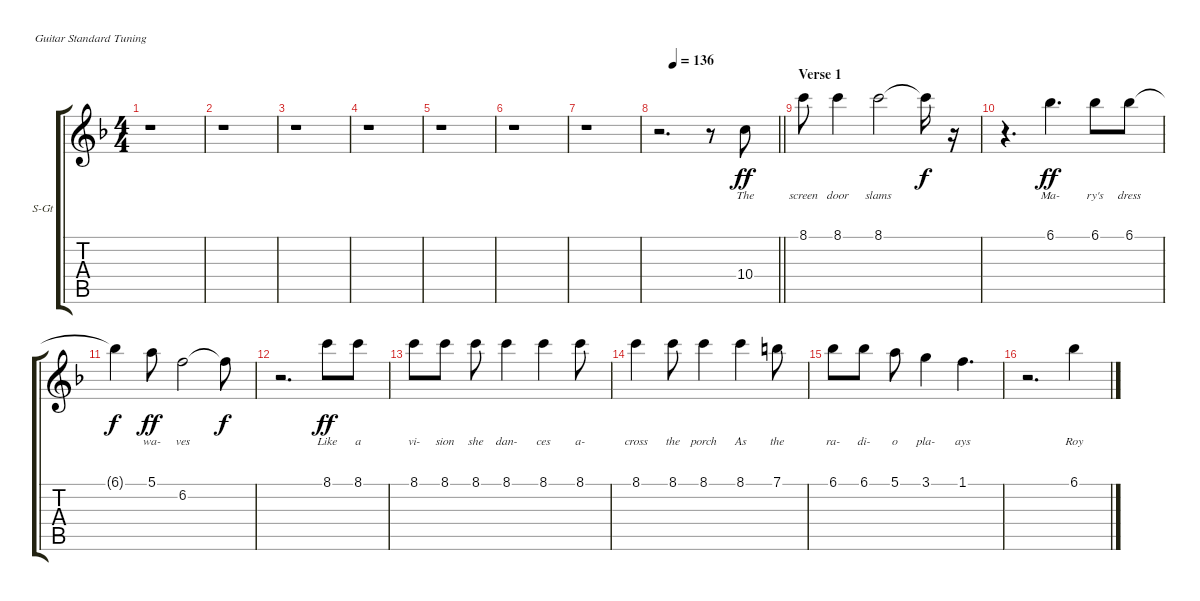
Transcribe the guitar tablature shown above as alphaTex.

\bracketExtendMode groupsimilarinstruments
\firstSystemTrackNameOrientation horizontal
\otherSystemsTrackNameOrientation horizontal
\track ("Vocals" "S-Gt") {instrument bassoon}
\staff {score tabs}
\tuning (E4 B3 G3 D3 A2 E2)
\displaytranspose 12
\ts (4 4)
\beaming (8 2 2 2 2)
\tempo (110 hide)
\clef g2
\ks f
r.1{dy ff instrument bassoon} |
\tempo (92 0.5 hide)
\tempo (60 0.75 hide)
r.1 |
\tempo (95 hide)
\tempo (110 0.333333 hide)
r.1 |
\tempo (92 0.375 hide)
\tempo (82 0.75 hide)
r.1 |
\tempo (110 hide)
r.1 |
r.1 |
\tempo (129 hide)
\tempo (134 0.25 hide)
\tempo (134 0.875 hide)
r.1 |
\tempo (136 0.125)
\barLineRight lightlight
r.2{d} r.8 10.4.8{lyrics (0 "The") lyrics (1 "") lyrics (2 "") lyrics (3 "") lyrics (4 "")} |
\section ("" "Verse 1")
8.1.8{lyrics (0 "screen") lyrics (1 "") lyrics (2 "") lyrics (3 "") lyrics (4 "")} 8.1.4{lyrics (0 "door") lyrics (1 "") lyrics (2 "") lyrics (3 "") lyrics (4 "")} 8.1.2{lyrics (0 "slams") lyrics (1 "") lyrics (2 "") lyrics (3 "") lyrics (4 "")} 8.1{t}.16{lyrics (0 "") lyrics (1 "") lyrics (2 "") lyrics (3 "") lyrics (4 "") dy f} r.16 |
r.4{d} 6.1.4{d lyrics (0 "Ma-") lyrics (1 "") lyrics (2 "") lyrics (3 "") lyrics (4 "") dy ff} 6.1.8{lyrics (0 "ry's") lyrics (1 "") lyrics (2 "") lyrics (3 "") lyrics (4 "")} 6.1.8{lyrics (0 "dress") lyrics (1 "") lyrics (2 "") lyrics (3 "") lyrics (4 "")} |
6.1{t}.4{lyrics (0 "") lyrics (1 "") lyrics (2 "") lyrics (3 "") lyrics (4 "") dy f} 5.1.8{lyrics (0 "wa-") lyrics (1 "") lyrics (2 "") lyrics (3 "") lyrics (4 "") dy ff} 6.2.2{lyrics (0 "ves") lyrics (1 "") lyrics (2 "") lyrics (3 "") lyrics (4 "")} 6.2{t}.8{lyrics (0 "") lyrics (1 "") lyrics (2 "") lyrics (3 "") lyrics (4 "") dy f} |
r.2{d} 8.1.8{lyrics (0 "Like") lyrics (1 "") lyrics (2 "") lyrics (3 "") lyrics (4 "") dy ff} 8.1.8{lyrics (0 "a") lyrics (1 "") lyrics (2 "") lyrics (3 "") lyrics (4 "")} |
8.1.8{lyrics (0 "vi-") lyrics (1 "") lyrics (2 "") lyrics (3 "") lyrics (4 "")} 8.1.8{lyrics (0 "sion") lyrics (1 "") lyrics (2 "") lyrics (3 "") lyrics (4 "")} 8.1.8{lyrics (0 "she") lyrics (1 "") lyrics (2 "") lyrics (3 "") lyrics (4 "")} 8.1.4{lyrics (0 "dan-") lyrics (1 "") lyrics (2 "") lyrics (3 "") lyrics (4 "")} 8.1.4{lyrics (0 "ces") lyrics (1 "") lyrics (2 "") lyrics (3 "") lyrics (4 "")} 8.1.8{lyrics (0 "a-") lyrics (1 "") lyrics (2 "") lyrics (3 "") lyrics (4 "")} |
8.1.4{lyrics (0 "cross") lyrics (1 "") lyrics (2 "") lyrics (3 "") lyrics (4 "")} 8.1.8{lyrics (0 "the") lyrics (1 "") lyrics (2 "") lyrics (3 "") lyrics (4 "")} 8.1.4{lyrics (0 "porch") lyrics (1 "") lyrics (2 "") lyrics (3 "") lyrics (4 "")} 8.1.4{lyrics (0 "As") lyrics (1 "") lyrics (2 "") lyrics (3 "") lyrics (4 "")} 7.1.8{lyrics (0 "the") lyrics (1 "") lyrics (2 "") lyrics (3 "") lyrics (4 "")} |
6.1.8{lyrics (0 "ra-") lyrics (1 "") lyrics (2 "") lyrics (3 "") lyrics (4 "")} 6.1.8{lyrics (0 "di-") lyrics (1 "") lyrics (2 "") lyrics (3 "") lyrics (4 "")} 5.1.8{lyrics (0 "o") lyrics (1 "") lyrics (2 "") lyrics (3 "") lyrics (4 "")} 3.1.4{lyrics (0 "pla-") lyrics (1 "") lyrics (2 "") lyrics (3 "") lyrics (4 "")} 1.1.4{d lyrics (0 "ays") lyrics (1 "") lyrics (2 "") lyrics (3 "") lyrics (4 "")} |
r.2{d} 6.1.4{lyrics (0 "Roy") lyrics (1 "") lyrics (2 "") lyrics (3 "") lyrics (4 "")}
